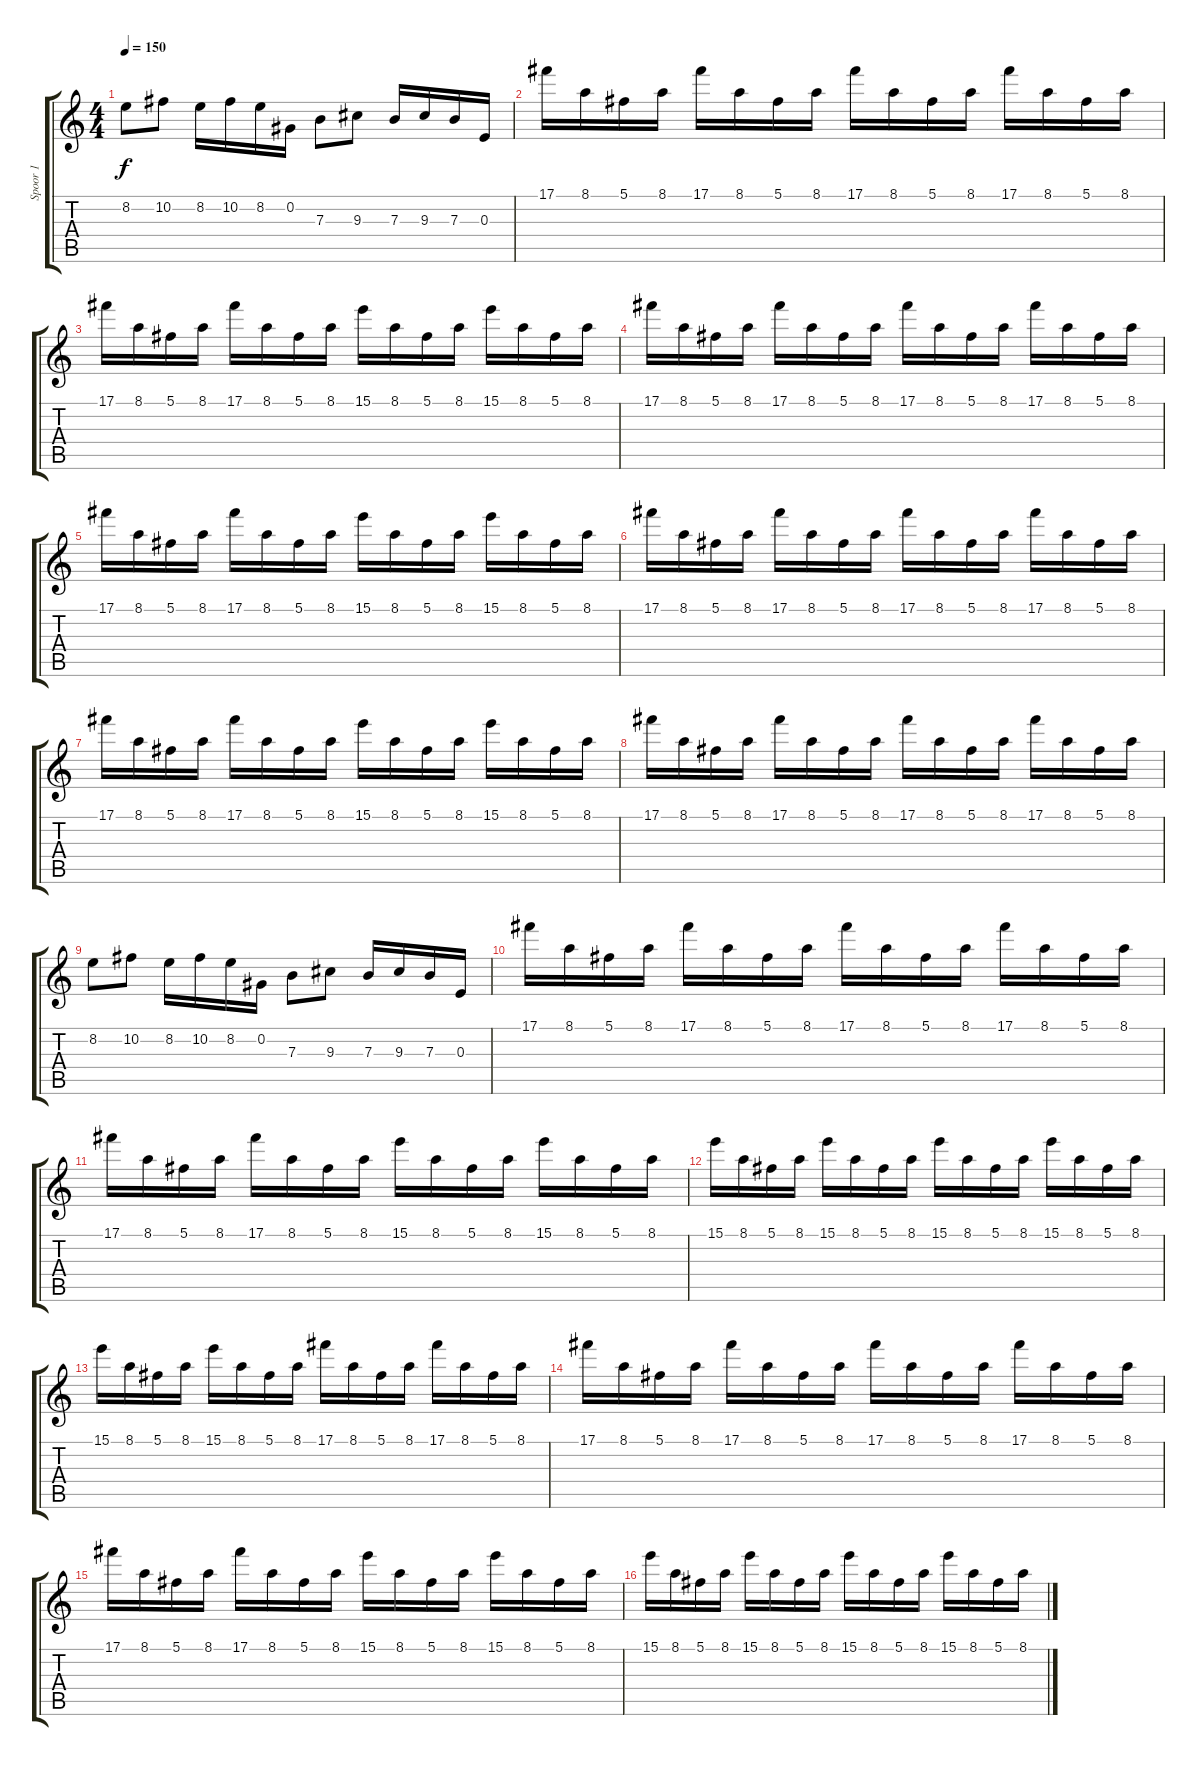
\track ("Spoor 1" "Spoor 1") {instrument distortionguitar}
\staff {score tabs}
\tuning (Db4 Ab3 E3 B2 Gb2 B1) {hide}
\ts (4 4)
\tempo 150
\clef g2
\ks c
8.2.8{dy f} 10.2.8 8.2.16 10.2.16 8.2.16 0.2.16 7.3.8 9.3.8 7.3.16 9.3.16 7.3.16 0.3.16 |
17.1.16 8.1.16 5.1.16 8.1.16 17.1.16 8.1.16 5.1.16 8.1.16 17.1.16 8.1.16 5.1.16 8.1.16 17.1.16 8.1.16 5.1.16 8.1.16 |
17.1.16 8.1.16 5.1.16 8.1.16 17.1.16 8.1.16 5.1.16 8.1.16 15.1.16 8.1.16 5.1.16 8.1.16 15.1.16 8.1.16 5.1.16 8.1.16 |
17.1.16 8.1.16 5.1.16 8.1.16 17.1.16 8.1.16 5.1.16 8.1.16 17.1.16 8.1.16 5.1.16 8.1.16 17.1.16 8.1.16 5.1.16 8.1.16 |
17.1.16 8.1.16 5.1.16 8.1.16 17.1.16 8.1.16 5.1.16 8.1.16 15.1.16 8.1.16 5.1.16 8.1.16 15.1.16 8.1.16 5.1.16 8.1.16 |
17.1.16 8.1.16 5.1.16 8.1.16 17.1.16 8.1.16 5.1.16 8.1.16 17.1.16 8.1.16 5.1.16 8.1.16 17.1.16 8.1.16 5.1.16 8.1.16 |
17.1.16 8.1.16 5.1.16 8.1.16 17.1.16 8.1.16 5.1.16 8.1.16 15.1.16 8.1.16 5.1.16 8.1.16 15.1.16 8.1.16 5.1.16 8.1.16 |
17.1.16 8.1.16 5.1.16 8.1.16 17.1.16 8.1.16 5.1.16 8.1.16 17.1.16 8.1.16 5.1.16 8.1.16 17.1.16 8.1.16 5.1.16 8.1.16 |
8.2.8 10.2.8 8.2.16 10.2.16 8.2.16 0.2.16 7.3.8 9.3.8 7.3.16 9.3.16 7.3.16 0.3.16 |
17.1.16 8.1.16 5.1.16 8.1.16 17.1.16 8.1.16 5.1.16 8.1.16 17.1.16 8.1.16 5.1.16 8.1.16 17.1.16 8.1.16 5.1.16 8.1.16 |
17.1.16 8.1.16 5.1.16 8.1.16 17.1.16 8.1.16 5.1.16 8.1.16 15.1.16 8.1.16 5.1.16 8.1.16 15.1.16 8.1.16 5.1.16 8.1.16 |
15.1.16 8.1.16 5.1.16 8.1.16 15.1.16 8.1.16 5.1.16 8.1.16 15.1.16 8.1.16 5.1.16 8.1.16 15.1.16 8.1.16 5.1.16 8.1.16 |
15.1.16 8.1.16 5.1.16 8.1.16 15.1.16 8.1.16 5.1.16 8.1.16 17.1.16 8.1.16 5.1.16 8.1.16 17.1.16 8.1.16 5.1.16 8.1.16 |
17.1.16 8.1.16 5.1.16 8.1.16 17.1.16 8.1.16 5.1.16 8.1.16 17.1.16 8.1.16 5.1.16 8.1.16 17.1.16 8.1.16 5.1.16 8.1.16 |
17.1.16 8.1.16 5.1.16 8.1.16 17.1.16 8.1.16 5.1.16 8.1.16 15.1.16 8.1.16 5.1.16 8.1.16 15.1.16 8.1.16 5.1.16 8.1.16 |
15.1.16 8.1.16 5.1.16 8.1.16 15.1.16 8.1.16 5.1.16 8.1.16 15.1.16 8.1.16 5.1.16 8.1.16 15.1.16 8.1.16 5.1.16 8.1.16
